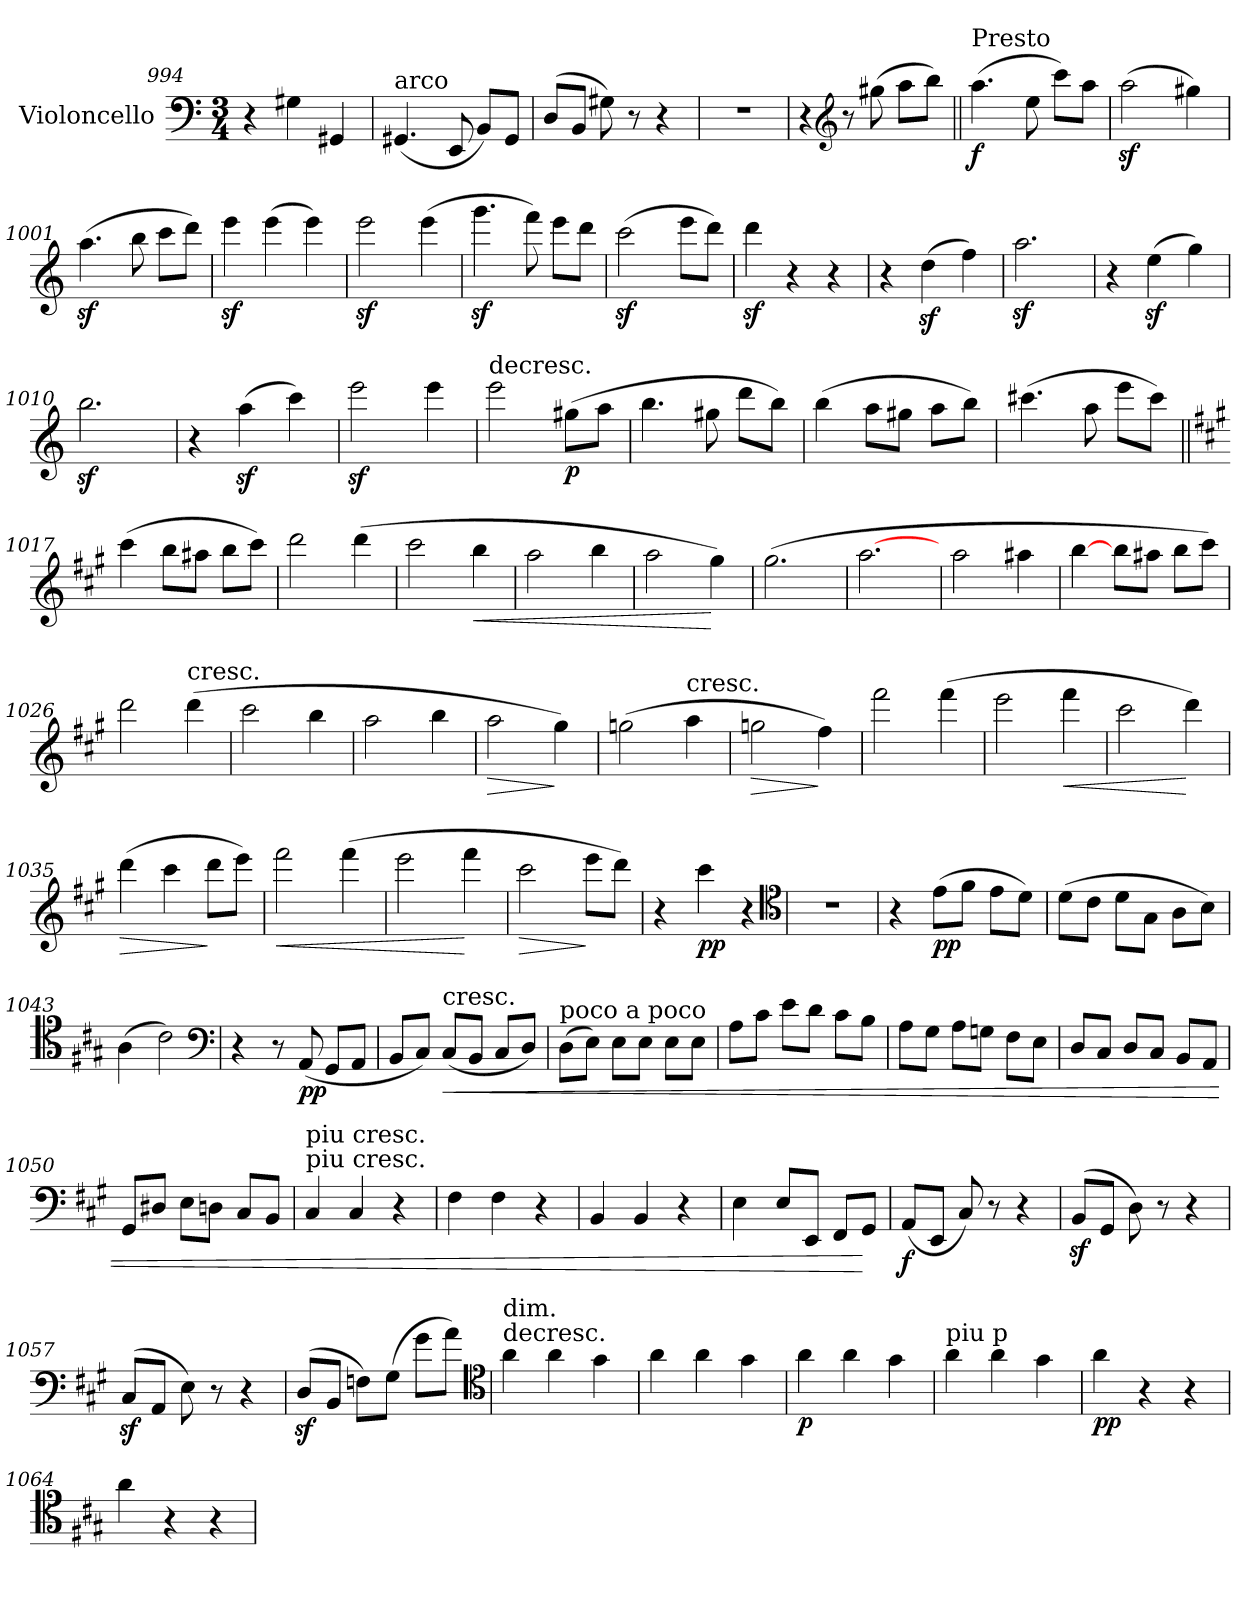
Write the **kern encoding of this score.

**kern	**dynam
*part1	*part1
*staff1	*staff1
*I"Violoncello	*
*I'Vc	*
*clefF4	*
*k[]	*
*C:	*
*M3/4	*
=994	=994
4r	.
4G#X	.
4GG#X	.
=995	=995
!LO:TX:a:t=arco	!
(4.GG#X	.
8EE	.
8BB/L)	.
8GG#/J	.
=996	=996
(8D/L	.
8BB/J	.
8G#X)	.
8r	.
4r	.
=997	=997
2.r	.
=998	=998
4r	.
*clefG2	*
8r	.
(8gg#X	.
8aa\L	.
8bb\J)	.
=999||	=999||
!LO:TX:a:t=Presto	!
(4.aa	f
8ee	.
8ccc\L)	.
8aa\J	.
=1000	=1000
(2aaz	.
4gg#X)	.
=1001	=1001
(4.aaz	.
8bb	.
8ccc\L	.
8ddd\J)	.
=1002	=1002
4eeez	.
(4eee	.
4eee)	.
=1003	=1003
2eeez	.
(4eee	.
=1004	=1004
4.gggz	.
8fff)	.
8eee\L	.
8ddd\J	.
=1005	=1005
(2cccz	.
8eee\L	.
8ddd\J)	.
=1006	=1006
4dddz	.
4r	.
4r	.
=1007	=1007
4r	.
(4ddz	.
4ff)	.
=1008	=1008
2.aaz	.
=1009	=1009
4r	.
(4eez	.
4gg)	.
=1010	=1010
2.bbz	.
=1011	=1011
4r	.
(4aaz	.
4ccc)	.
=1012	=1012
2eeez	.
4eee	.
=1013	=1013
!LO:TX:t=decresc.	!
2eee	.
(8gg#X\L	p
8aa\J	.
=1014	=1014
4.bb	.
8gg#X	.
8ddd\L	.
8bb\J)	.
=1015	=1015
(4bb	.
8aa\L	.
8gg#X\J	.
8aa\L	.
8bb\J)	.
=1016	=1016
(4.ccc#X	.
8aa	.
8eee\L	.
8ccc#\J)	.
=1017||	=1017||
*k[f#c#g#]	*
*A:	*
(4ccc#	.
8bb\L	.
8aa#X\J	.
8bb\L	.
8ccc#\J)	.
=1018	=1018
2ddd	.
(4ddd	.
=1019	=1019
2ccc#	.
!	!LO:HP:b
4bb	<
=1020	=1020
2aa	.
4bb	.
=1021	=1021
2aa	.
4gg#)	[
=1022	=1022
(2.gg#	.
=1023	=1023
[2.aa	.
=1024	=1024
2aa	.
4aa#X	.
=1025	=1025
[4bb	.
8bb\L	.
8aa#X\J	.
8bb\L	.
8ccc#\J)	.
=1026	=1026
2ddd	.
!LO:TX:t=cresc.	!
(4ddd	.
=1027	=1027
2ccc#	.
4bb	.
=1028	=1028
2aa	.
4bb	.
=1029	=1029
!	!LO:HP:b
2aa	>
4gg#)	]
=1030	=1030
(2ggn	.
!LO:TX:t=cresc.	!
4aa	.
=1031	=1031
!	!LO:HP:b
2ggn	>
4ff#)	]
=1032	=1032
2fff#	.
(4fff#	.
=1033	=1033
2eee	.
!	!LO:HP:b
4fff#	<
=1034	=1034
2ccc#	.
4ddd)	[
=1035	=1035
!	!LO:HP:b
(4ddd	>
4ccc#	.
8ddd\L	]
8eee\J)	.
=1036	=1036
!	!LO:HP:b
2fff#	<
(4fff#	.
=1037	=1037
2eee	.
4fff#	[
=1038	=1038
!	!LO:HP:b
2ccc#	>
8eee\L	]
8ddd\J)	.
=1039	=1039
4r	.
4ccc#	pp
4r	.
*clefC4	*
=1040	=1040
2.r	.
=1041	=1041
4r	.
(8e\L	pp
8f#\J	.
8e\L	.
8d\J)	.
=1042	=1042
(8d\L	.
8c#\J	.
8d\L	.
8G#\J	.
8A\L	.
8B\J)	.
=1043	=1043
(4A	.
2c#)	.
*clefF4	*
=1044	=1044
4r	.
8r	.
(8AA	pp
8GG#/L	.
8AA/J	.
=1045	=1045
8BB/L	.
8C#/J)	.
!LO:TX:a:t=cresc.	!
!	!LO:HP:b
(8C#/L	<
8BB/J	.
8C#/L	.
8D/J)	.
=1046	=1046
!LO:TX:a:t=poco  a  poco	!
(8D\L	.
8E\J)	.
8E\L	.
8E\J	.
8E\L	.
8E\J	.
=1047	=1047
8A\L	.
8c#\J	.
8e\L	.
8d\J	.
8c#\L	.
8B\J	.
=1048	=1048
8A\L	.
8G#\J	.
8A\L	.
8Gn\J	.
8F#\L	.
8E\J	.
=1049	=1049
8D/L	.
8C#/J	.
8D/L	.
8C#/J	.
8BB/L	.
8AA/J	.
=1050	=1050
8GG#/L	.
8D#X/J	.
8E\L	.
8Dn\J	.
8C#/L	.
8BB/J	.
=1051	=1051
!LO:TX:a:t=piu cresc.	!
!LO:TX:a:t=piu cresc.	!
4C#	.
4C#	.
4r	.
=1052	=1052
4F#	.
4F#	.
4r	.
=1053	=1053
4BB	.
4BB	.
4r	.
=1054	=1054
4E	.
8E/L	.
8EE/J	.
8FF#/L	.
8GG#/J	[
=1055	=1055
(8AA/L	f
8EE/J	.
8C#)	.
8r	.
4r	.
=1056	=1056
(8BBz/L	.
8GG#/J	.
8D)	.
8r	.
4r	.
=1057	=1057
(8C#z/L	.
8AA/J	.
8E)	.
8r	.
4r	.
=1058	=1058
(8Dz/L	.
8BB/J	.
8Fn\L)	.
(8G#\J	.
8g#\L	.
8a\J)	.
*clefC4	*
=1059	=1059
!LO:TX:t=decresc.	!
!LO:TX:a:t=dim.	!
4a	.
4a	.
4g#	.
=1060	=1060
4a	.
4a	.
4g#	.
=1061	=1061
4a	p
4a	.
4g#	.
=1062	=1062
!LO:TX:a:t=piu p	!
4a	.
4a	.
4g#	.
=1063	=1063
4a	pp
4r	.
4r	.
=1064	=1064
4a	.
4r	.
4r	.
=	=
*-	*-
